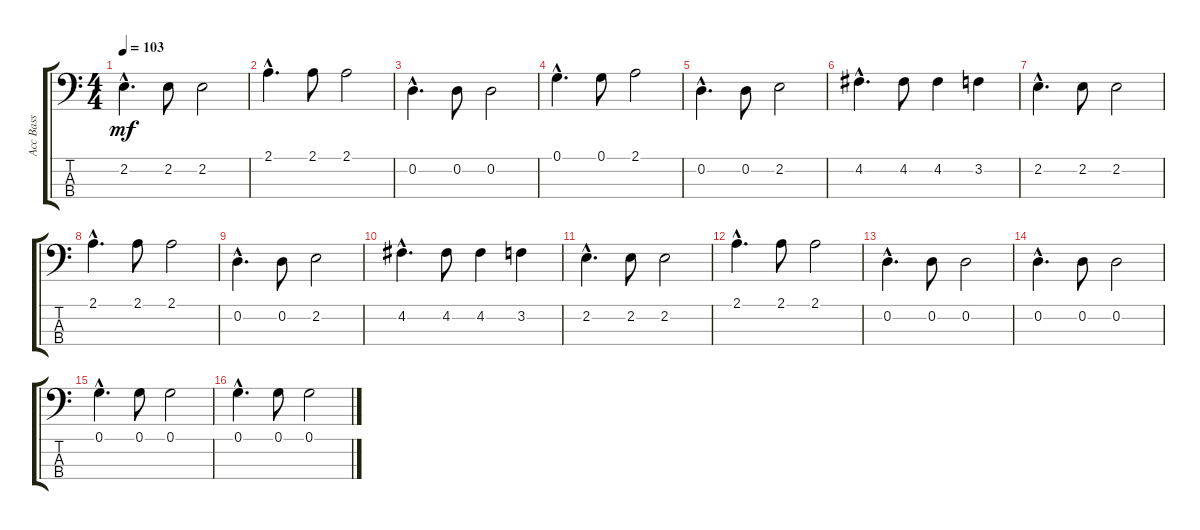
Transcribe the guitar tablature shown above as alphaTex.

\track ("Acc Bass" "Acc Bass") {instrument acousticbass}
\staff {score tabs}
\tuning (G2 D2 A1 E1) {hide}
\ts (4 4)
\tempo 103
\clef f4
\ks c
2.2{hac}.4{d dy mf} 2.2.8 2.2.2 |
2.1{hac}.4{d} 2.1.8 2.1.2 |
0.2{hac}.4{d} 0.2.8 0.2.2 |
0.1{hac}.4{d} 0.1.8 2.1.2 |
0.2{hac}.4{d} 0.2.8 2.2.2 |
4.2{hac}.4{d} 4.2.8 4.2.4 3.2.4 |
2.2{hac}.4{d} 2.2.8 2.2.2 |
2.1{hac}.4{d} 2.1.8 2.1.2 |
0.2{hac}.4{d} 0.2.8 2.2.2 |
4.2{hac}.4{d} 4.2.8 4.2.4 3.2.4 |
2.2{hac}.4{d} 2.2.8 2.2.2 |
2.1{hac}.4{d} 2.1.8 2.1.2 |
0.2{hac}.4{d} 0.2.8 0.2.2 |
0.2{hac}.4{d} 0.2.8 0.2.2 |
0.1{hac}.4{d} 0.1.8 0.1.2 |
0.1{hac}.4{d} 0.1.8 0.1.2
